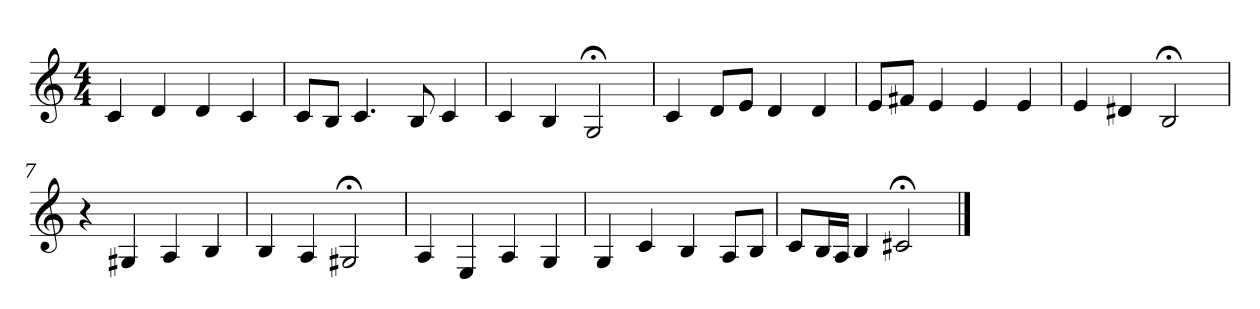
**kern
*part1
*staff1
*clefG2
*k[]
*C:
*M4/4
=1
4c
4d
4d
4c
=2
8c/L
8B/J
4.c
8B
4c
=3
4c
4B
2G;<
=4
4c
8d/L
8e/J
4d
4d
=5
8e/L
8f#X/J
4e
4e
4e
=6
4e
4d#X
2B;<
=7
4r
4G#X
4A
4B
=8
4B
4A
2G#X;<
=9
4A
4E
4A
4G
=10
4G
4c
4B
8A/L
8B/J
=11
8c/L
16B/L
16A/JJ
4B
2c#X;<
==
*-
